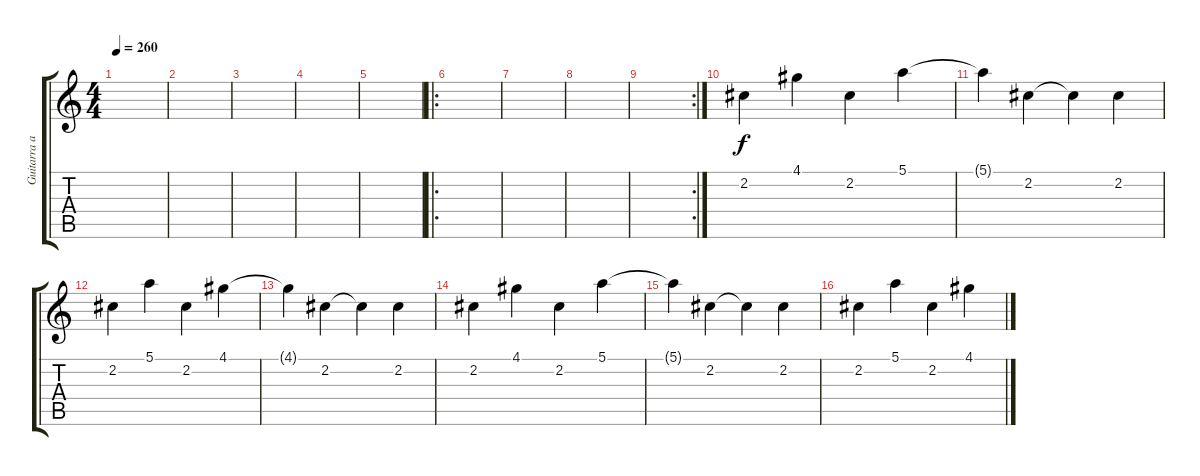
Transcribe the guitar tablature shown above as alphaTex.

\track ("Guitarra aux" "Guitarra a") {instrument distortionguitar}
\staff {score tabs}
\tuning (E4 B3 G3 D3 A2 E2) {hide}
\ts (4 4)
\tempo 260
\clef g2
\ks c
|
|
|
|
|
\ro
|
|
|
\rc 2
|
2.2.4 4.1.4 2.2.4 5.1.4 |
5.1{t}.4 2.2.4 2.2{t}.4 2.2.4 |
2.2.4 5.1.4 2.2.4 4.1.4 |
4.1{t}.4 2.2.4 2.2{t}.4 2.2.4 |
2.2.4 4.1.4 2.2.4 5.1.4 |
5.1{t}.4 2.2.4 2.2{t}.4 2.2.4 |
2.2.4 5.1.4 2.2.4 4.1.4
